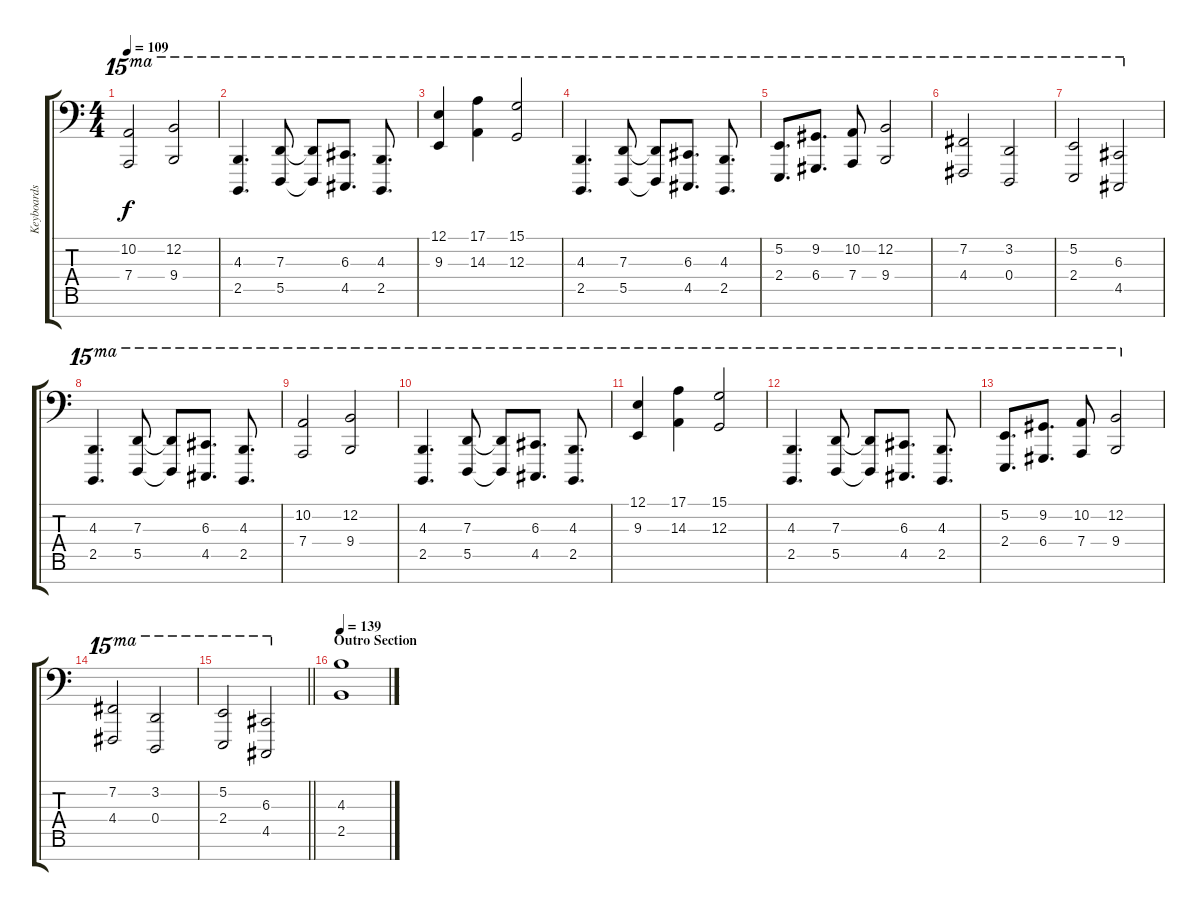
\track ("Keyboards 2" "Keyboards ") {instrument stringensemble1}
\staff {score tabs}
\tuning (E4 B3 G3 D3 A2 E2 Ab1) {hide}
\ts (4 4)
\tempo 109
\clef f4
\ks c
(10.2 7.4).2{ot 15ma dy f} (12.2 9.4).2{ot 15ma} |
(4.3 2.5).4{d ot 15ma} (7.3 5.5).8{ot 15ma} (7.3{t} 5.5{t}).8{ot 15ma} (6.3 4.5).8{d ot 15ma} (4.3 2.5).8{d ot 15ma} |
(12.1 9.3).4{ot 15ma} (17.1 14.3).4{ot 15ma} (15.1 12.3).2{ot 15ma} |
(4.3 2.5).4{d ot 15ma} (7.3 5.5).8{ot 15ma} (7.3{t} 5.5{t}).8{ot 15ma} (6.3 4.5).8{d ot 15ma} (4.3 2.5).8{d ot 15ma} |
(5.2 2.4).8{d ot 15ma} (9.2 6.4).8{d ot 15ma} (10.2 7.4).8{ot 15ma} (12.2 9.4).2{ot 15ma} |
(7.2 4.4).2{ot 15ma} (3.2 0.4).2{ot 15ma} |
(5.2 2.4).2{ot 15ma} (6.3 4.5).2{ot 15ma} |
(4.3 2.5).4{d ot 15ma} (7.3 5.5).8{ot 15ma} (7.3{t} 5.5{t}).8{ot 15ma} (6.3 4.5).8{d ot 15ma} (4.3 2.5).8{d ot 15ma} |
(10.2 7.4).2{ot 15ma} (12.2 9.4).2{ot 15ma} |
(4.3 2.5).4{d ot 15ma} (7.3 5.5).8{ot 15ma} (7.3{t} 5.5{t}).8{ot 15ma} (6.3 4.5).8{d ot 15ma} (4.3 2.5).8{d ot 15ma} |
(12.1 9.3).4{ot 15ma} (17.1 14.3).4{ot 15ma} (15.1 12.3).2{ot 15ma} |
(4.3 2.5).4{d ot 15ma} (7.3 5.5).8{ot 15ma} (7.3{t} 5.5{t}).8{ot 15ma} (6.3 4.5).8{d ot 15ma} (4.3 2.5).8{d ot 15ma} |
(5.2 2.4).8{d ot 15ma} (9.2 6.4).8{d ot 15ma} (10.2 7.4).8{ot 15ma} (12.2 9.4).2{ot 15ma} |
(7.2 4.4).2{ot 15ma} (3.2 0.4).2{ot 15ma} |
\barLineRight lightlight
(5.2 2.4).2{ot 15ma} (6.3 4.5).2{ot 15ma} |
\section ("" "Outro Section")
\tempo 139
(4.3 2.5).1{volume 0}
